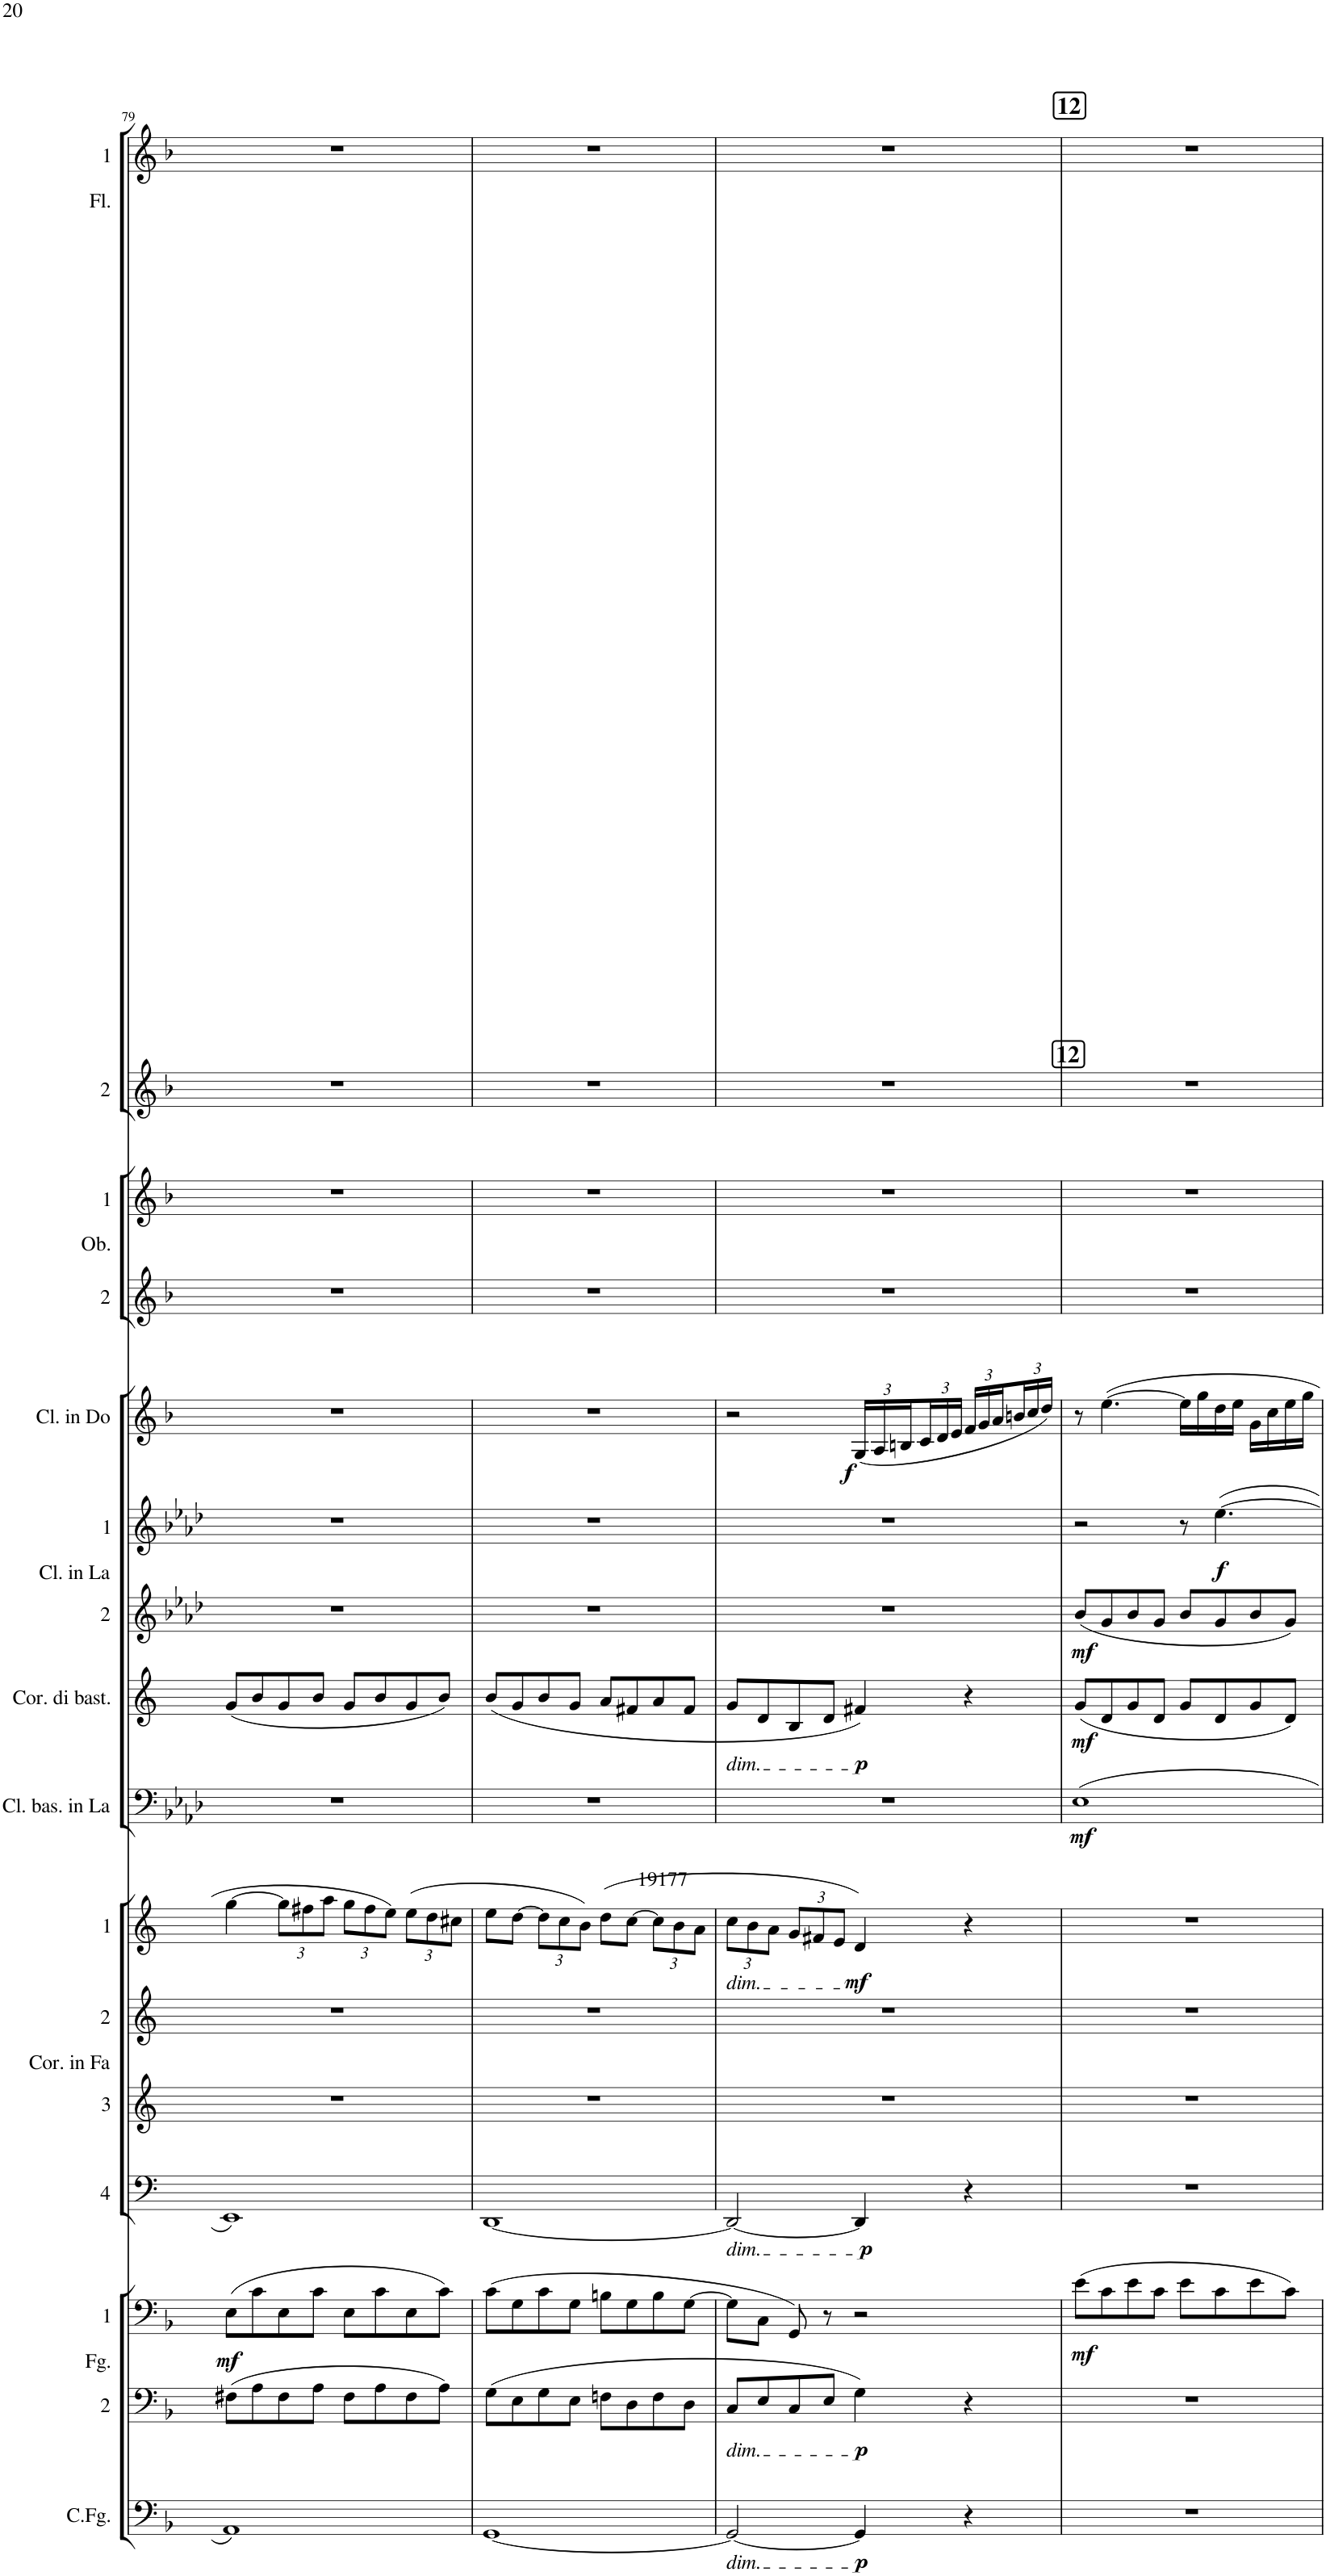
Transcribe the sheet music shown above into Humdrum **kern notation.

**kern	**dynam	**kern	**dynam	**kern	**dynam	**kern	**dynam	**kern	**kern	**kern	**dynam	**kern	**dynam	**kern	**dynam	**kern	**dynam	**kern	**dynam	**kern	**dynam	**kern	**kern	**kern	**kern
*part16	*part16	*part15	*part15	*part14	*part14	*part13	*part13	*part12	*part11	*part10	*part10	*part9	*part9	*part8	*part8	*part7	*part7	*part6	*part6	*part5	*part5	*part4	*part3	*part2	*part1
*staff16	*staff16	*staff15	*staff15	*staff14	*staff14	*staff13	*staff13	*staff12	*staff11	*staff10	*staff10	*staff9	*staff9	*staff8	*staff8	*staff7	*staff7	*staff6	*staff6	*staff5	*staff5	*staff4	*staff3	*staff2	*staff1
*I"Contrafagotto	*	*I"2	*	*I"1  Fagotti	*	*I"4	*	*I"3	*I"2  Corni in Fa	*I"1	*	*I"Clarinetto basso in La	*	*I"Corno di bassetto	*	*I"2	*	*I"1  Clarinetti in La	*	*I"Clarinetto in Do	*	*I"2	*I"1  Oboi	*I"2	*I"1  Flauti
*I'C.Fg.	*	*	*	*I'1  Fg.	*	*	*	*	*I'2  Cor. in Fa	*	*	*I'Cl. bas. in La	*	*I'Cor. di bast.	*	*	*	*I'1  Cl. in La	*	*I'Cl. in Do	*	*	*I'1  Ob.	*	*I'1  Fl.
!!LO:PB:g=z
*clefF4	*	*clefF4	*	*clefF4	*	*clefF4	*	*clefG2	*clefG2	*clefG2	*	*clefF4	*	*clefG2	*	*clefG2	*	*clefG2	*	*clefG2	*	*clefG2	*clefG2	*clefG2	*clefG2
*Trd7c12	*	*	*	*	*	*Trd4c7	*	*Trd4c7	*Trd4c7	*Trd4c7	*	*Trd2c3	*	*Trd4c7	*	*Trd2c3	*	*Trd2c3	*	*Trd1c2	*	*	*	*	*
*k[b-]	*	*k[b-]	*	*k[b-]	*	*k[]	*	*k[]	*k[]	*k[]	*	*k[b-e-a-d-]	*	*k[]	*	*k[b-e-a-d-]	*	*k[b-e-a-d-]	*	*k[b-]	*	*k[b-]	*k[b-]	*k[b-]	*k[b-]
*M4/4	*	*M4/4	*	*M4/4	*	*M4/4	*	*M4/4	*M4/4	*M4/4	*	*M4/4	*	*M4/4	*	*M4/4	*	*M4/4	*	*M4/4	*	*M4/4	*M4/4	*M4/4	*M4/4
*met(c)	*	*met(c)	*	*met(c)	*	*met(c)	*	*met(c)	*met(c)	*met(c)	*	*met(c)	*	*met(c)	*	*met(c)	*	*met(c)	*	*met(c)	*	*	*	*met(c)	*met(c)
=79	=79	=79	=79	=79	=79	=79	=79	=79	=79	=79	=79	=79	=79	=79	=79	=79	=79	=79	=79	=79	=79	=79	=79	=79	=79
!	!	!	!	!	!LO:DY:b	!	!	!	!	!	!	!	!	!	!	!	!	!	!	!	!	!	!	!	!
1AA	.	(8F#X\L	.	(8E\L	mf	1EE	.	1r	1r	[4gg\	.	1r	.	(8g/L	.	1r	.	1r	.	1r	.	1r	1r	1r	1r
.	.	8A\	.	8c\	.	.	.	.	.	.	.	.	.	8b/	.	.	.	.	.	.	.	.	.	.	.
*	*	*	*	*	*	*	*	*	*	*Xbrackettup	*	*	*	*	*	*	*	*	*	*	*	*	*	*	*
.	.	8F#\	.	8E\	.	.	.	.	.	12gg\L]	.	.	.	8g/	.	.	.	.	.	.	.	.	.	.	.
.	.	.	.	.	.	.	.	.	.	12ff#X\	.	.	.	.	.	.	.	.	.	.	.	.	.	.	.
.	.	8A\J	.	8c\J	.	.	.	.	.	.	.	.	.	8b/J	.	.	.	.	.	.	.	.	.	.	.
.	.	.	.	.	.	.	.	.	.	12aa\J	.	.	.	.	.	.	.	.	.	.	.	.	.	.	.
.	.	8F#\L	.	8E\L	.	.	.	.	.	12gg\L	.	.	.	8g/L	.	.	.	.	.	.	.	.	.	.	.
.	.	.	.	.	.	.	.	.	.	12ff#\	.	.	.	.	.	.	.	.	.	.	.	.	.	.	.
.	.	8A\	.	8c\	.	.	.	.	.	.	.	.	.	8b/	.	.	.	.	.	.	.	.	.	.	.
.	.	.	.	.	.	.	.	.	.	12ee\J	.	.	.	.	.	.	.	.	.	.	.	.	.	.	.
.	.	8F#\	.	8E\	.	.	.	.	.	(12ee\L	.	.	.	8g/	.	.	.	.	.	.	.	.	.	.	.
.	.	.	.	.	.	.	.	.	.	12dd\	.	.	.	.	.	.	.	.	.	.	.	.	.	.	.
.	.	8A\J)	.	8c\J)	.	.	.	.	.	.	.	.	.	8b/J)	.	.	.	.	.	.	.	.	.	.	.
.	.	.	.	.	.	.	.	.	.	12cc#X\J	.	.	.	.	.	.	.	.	.	.	.	.	.	.	.
=80	=80	=80	=80	=80	=80	=80	=80	=80	=80	=80	=80	=80	=80	=80	=80	=80	=80	=80	=80	=80	=80	=80	=80	=80	=80
[1GG	.	(8G\L	.	(8c\L	.	[1DD	.	1r	1r	8ee\L	.	1r	.	(8b/L	.	1r	.	1r	.	1r	.	1r	1r	1r	1r
.	.	8E\	.	8G\	.	.	.	.	.	[8dd\J	.	.	.	8g/	.	.	.	.	.	.	.	.	.	.	.
.	.	8G\	.	8c\	.	.	.	.	.	12dd\L]	.	.	.	8b/	.	.	.	.	.	.	.	.	.	.	.
.	.	.	.	.	.	.	.	.	.	12cc\	.	.	.	.	.	.	.	.	.	.	.	.	.	.	.
.	.	8E\J	.	8G\J	.	.	.	.	.	.	.	.	.	8g/J	.	.	.	.	.	.	.	.	.	.	.
.	.	.	.	.	.	.	.	.	.	12b\J)	.	.	.	.	.	.	.	.	.	.	.	.	.	.	.
.	.	8Fn\L	.	8Bn\L	.	.	.	.	.	(8dd\L	.	.	.	8a/L	.	.	.	.	.	.	.	.	.	.	.
.	.	8D\	.	8G\	.	.	.	.	.	[8cc\J	.	.	.	8f#X/	.	.	.	.	.	.	.	.	.	.	.
.	.	8F\	.	8B\	.	.	.	.	.	12cc\L]	.	.	.	8a/	.	.	.	.	.	.	.	.	.	.	.
.	.	.	.	.	.	.	.	.	.	12b\	.	.	.	.	.	.	.	.	.	.	.	.	.	.	.
.	.	8D\J	.	[8G\J	.	.	.	.	.	.	.	.	.	8f#/J	.	.	.	.	.	.	.	.	.	.	.
.	.	.	.	.	.	.	.	.	.	12a\J	.	.	.	.	.	.	.	.	.	.	.	.	.	.	.
=81	=81	=81	=81	=81	=81	=81	=81	=81	=81	=81	=81	=81	=81	=81	=81	=81	=81	=81	=81	=81	=81	=81	=81	=81	=81
!	!	!	!	!	!	!	!	!	!	!	!	!	!	!LO:TX:b:i:t=dim.	!	!	!	!	!	!	!	!	!	!	!
!	!	!	!	!	!	!	!	!	!	!LO:TX:b:i:t=dim.	!	!	!	!	!	!	!	!	!	!	!	!	!	!	!
!	!	!	!	!	!	!LO:TX:b:i:t=dim.	!	!	!	!	!	!	!	!	!	!	!	!	!	!	!	!	!	!	!
!	!	!LO:TX:b:i:t=dim.	!	!	!	!	!	!	!	!	!	!	!	!	!	!	!	!	!	!	!	!	!	!	!
!LO:TX:b:i:t=dim.	!	!	!	!	!	!	!	!	!	!	!	!	!	!	!	!	!	!	!	!	!	!	!	!	!
2GG/_	.	8C/L	.	8G\L]	.	2DD/_	.	1r	1r	12cc\L	.	1r	.	8g/L	.	1r	.	1r	.	2r	.	1r	1r	1r	1r
.	.	.	.	.	.	.	.	.	.	12b\	.	.	.	.	.	.	.	.	.	.	.	.	.	.	.
.	.	8E/	.	8C\J	.	.	.	.	.	.	.	.	.	8d/	.	.	.	.	.	.	.	.	.	.	.
.	.	.	.	.	.	.	.	.	.	12a\J	.	.	.	.	.	.	.	.	.	.	.	.	.	.	.
.	.	8C/	.	8GG/)	.	.	.	.	.	12g/L	.	.	.	8B/	.	.	.	.	.	.	.	.	.	.	.
.	.	.	.	.	.	.	.	.	.	12f#X/	.	.	.	.	.	.	.	.	.	.	.	.	.	.	.
.	.	8E/J	.	8r	.	.	.	.	.	.	.	.	.	8d/J	.	.	.	.	.	.	.	.	.	.	.
.	.	.	.	.	.	.	.	.	.	12e/J	.	.	.	.	.	.	.	.	.	.	.	.	.	.	.
*	*	*	*	*	*	*	*	*	*	*	*	*	*	*	*	*	*	*	*	*Xbrackettup	*	*	*	*	*
!	!LO:DY:b	!	!LO:DY:b	!	!	!	!LO:DY:b	!	!	!	!LO:DY:b	!	!	!	!LO:DY:b	!	!	!	!	!	!LO:DY:b	!	!	!	!
4GG/]	p	4G\)	p	2r	.	4DD/]	p	.	.	4d/)	mf	.	.	4f#X/)	p	.	.	.	.	(24G/LL	f	.	.	.	.
.	.	.	.	.	.	.	.	.	.	.	.	.	.	.	.	.	.	.	.	24A/	.	.	.	.	.
.	.	.	.	.	.	.	.	.	.	.	.	.	.	.	.	.	.	.	.	24Bn/	.	.	.	.	.
.	.	.	.	.	.	.	.	.	.	.	.	.	.	.	.	.	.	.	.	24c/	.	.	.	.	.
.	.	.	.	.	.	.	.	.	.	.	.	.	.	.	.	.	.	.	.	24d/	.	.	.	.	.
.	.	.	.	.	.	.	.	.	.	.	.	.	.	.	.	.	.	.	.	24e/JJ	.	.	.	.	.
4r	.	4r	.	.	.	4r	.	.	.	4r	.	.	.	4r	.	.	.	.	.	24f/LL	.	.	.	.	.
.	.	.	.	.	.	.	.	.	.	.	.	.	.	.	.	.	.	.	.	24g/	.	.	.	.	.
.	.	.	.	.	.	.	.	.	.	.	.	.	.	.	.	.	.	.	.	24a/	.	.	.	.	.
.	.	.	.	.	.	.	.	.	.	.	.	.	.	.	.	.	.	.	.	24bn/	.	.	.	.	.
.	.	.	.	.	.	.	.	.	.	.	.	.	.	.	.	.	.	.	.	24cc/	.	.	.	.	.
.	.	.	.	.	.	.	.	.	.	.	.	.	.	.	.	.	.	.	.	24dd/JJ)	.	.	.	.	.
!!LO:REH:place=s1:b:B:cj:fs=14:t=12
!!LO:REH:place=s1:a:B:cj:fs=14:t=12
=82	=82	=82	=82	=82	=82	=82	=82	=82	=82	=82	=82	=82	=82	=82	=82	=82	=82	=82	=82	=82	=82	=82	=82	=82	=82
!	!	!	!	!	!LO:DY:b	!	!	!	!	!	!	!	!LO:DY:b	!	!LO:DY:b	!	!LO:DY:b	!	!	!	!	!	!	!	!
1r	.	1r	.	(8e\L	mf	1r	.	1r	1r	1r	.	1E-	mf	(8g/L	mf	(8b-/L	mf	2r	.	8r	.	1r	1r	1r	1r
.	.	.	.	8c\	.	.	.	.	.	.	.	.	.	8d/	.	8g/	.	.	.	[4.ee\	.	.	.	.	.
.	.	.	.	8e\	.	.	.	.	.	.	.	.	.	8g/	.	8b-/	.	.	.	.	.	.	.	.	.
.	.	.	.	8c\J	.	.	.	.	.	.	.	.	.	8d/J	.	8g/J	.	.	.	.	.	.	.	.	.
.	.	.	.	8e\L	.	.	.	.	.	.	.	.	.	8g/L	.	8b-/L	.	8r	.	16ee\LL]	.	.	.	.	.
.	.	.	.	.	.	.	.	.	.	.	.	.	.	.	.	.	.	.	.	16gg\	.	.	.	.	.
!	!	!	!	!	!	!	!	!	!	!	!	!	!	!	!	!	!	!	!LO:DY:b	!	!	!	!	!	!
.	.	.	.	8c\	.	.	.	.	.	.	.	.	.	8d/	.	8g/	.	[4.ee-\	f	16dd\	.	.	.	.	.
.	.	.	.	.	.	.	.	.	.	.	.	.	.	.	.	.	.	.	.	16ee\JJ	.	.	.	.	.
.	.	.	.	8e\	.	.	.	.	.	.	.	.	.	8g/	.	8b-/	.	.	.	16g\LL	.	.	.	.	.
.	.	.	.	.	.	.	.	.	.	.	.	.	.	.	.	.	.	.	.	16cc\	.	.	.	.	.
.	.	.	.	8c\J)	.	.	.	.	.	.	.	.	.	8d/J)	.	8g/J)	.	.	.	16ee\	.	.	.	.	.
.	.	.	.	.	.	.	.	.	.	.	.	.	.	.	.	.	.	.	.	16gg\JJ	.	.	.	.	.
=	=	=	=	=	=	=	=	=	=	=	=	=	=	=	=	=	=	=	=	=	=	=	=	=	=
*-	*-	*-	*-	*-	*-	*-	*-	*-	*-	*-	*-	*-	*-	*-	*-	*-	*-	*-	*-	*-	*-	*-	*-	*-	*-
